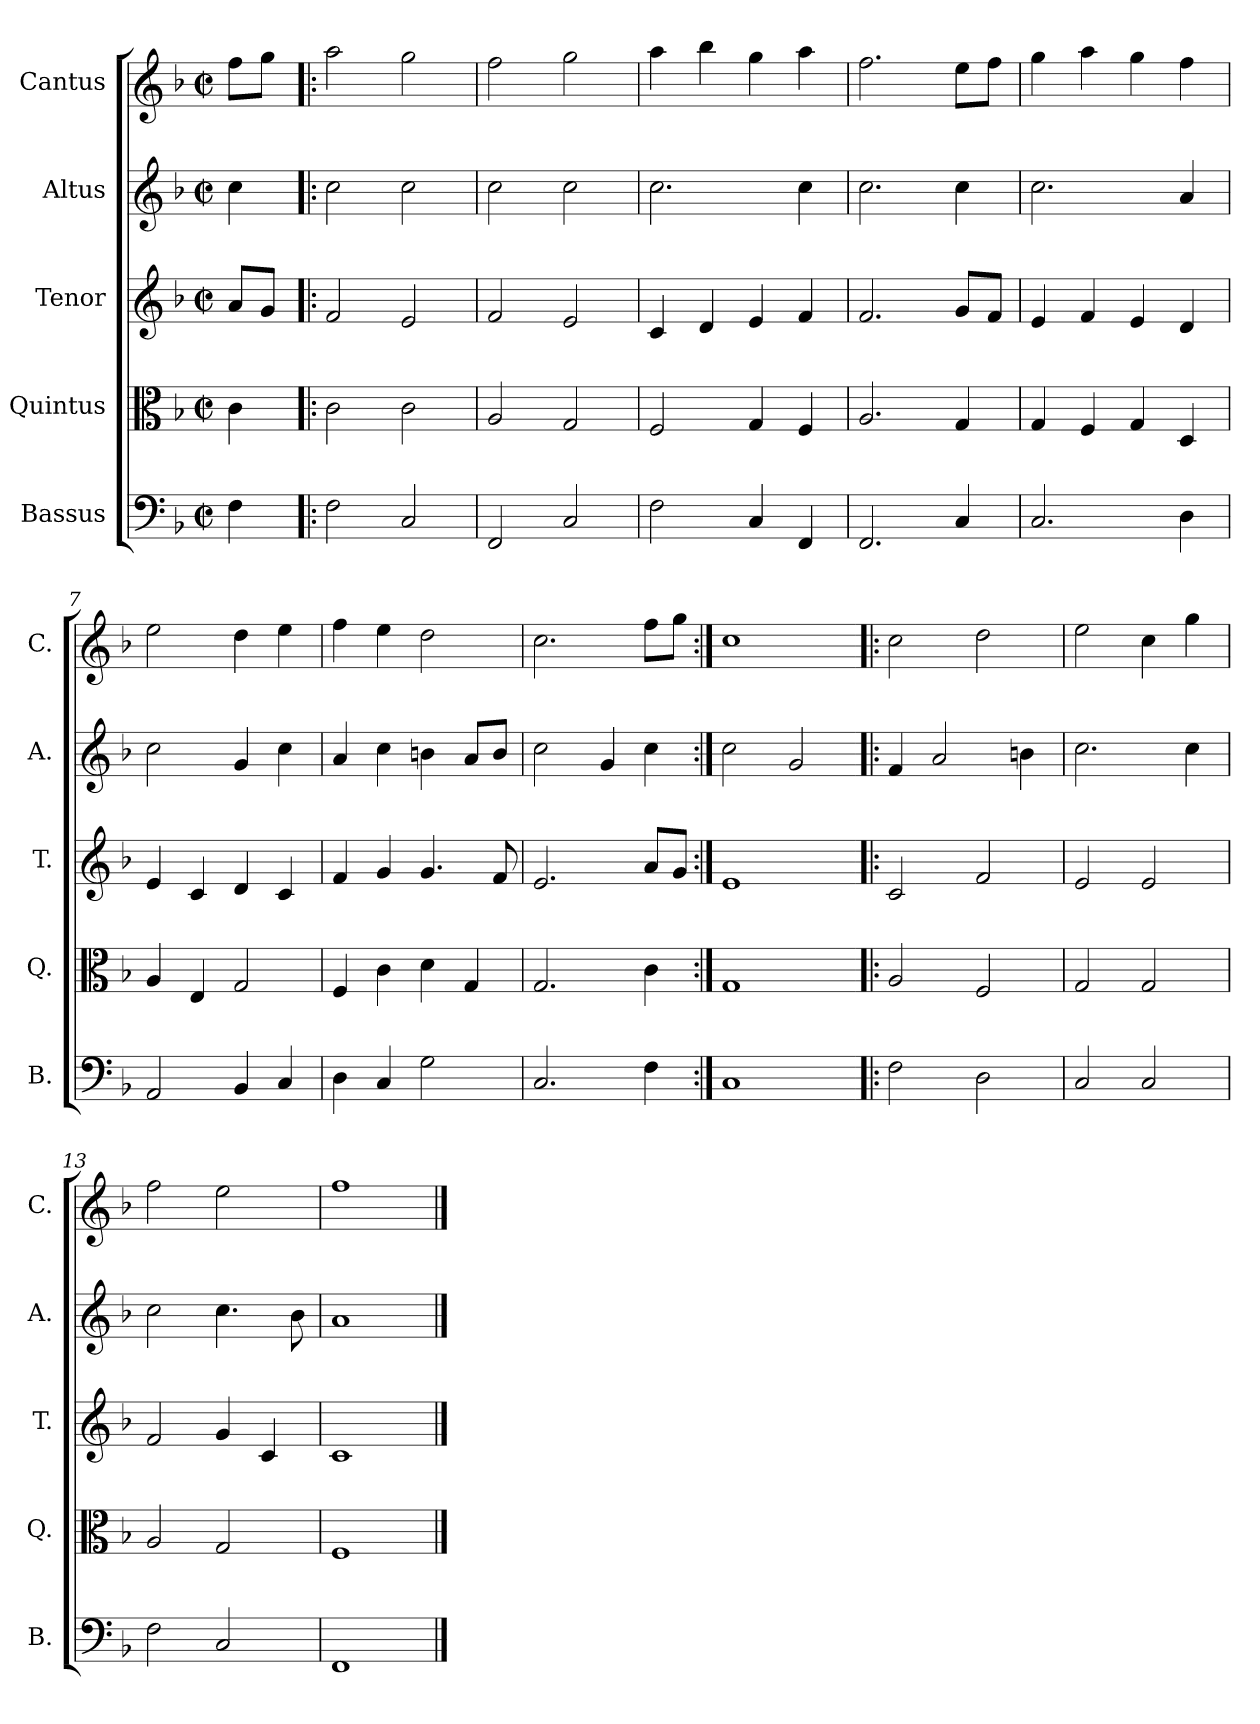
**kern	**kern	**kern	**kern	**kern
*part5	*part4	*part3	*part2	*part1
*staff5	*staff4	*staff3	*staff2	*staff1
*I"Bassus	*I"Quintus	*I"Tenor	*I"Altus	*I"Cantus
*I'B.	*I'Q.	*I'T.	*I'A.	*I'C.
*clefF4	*clefC3	*clefG2	*clefG2	*clefG2
*k[b-]	*k[b-]	*k[b-]	*k[b-]	*k[b-]
*F:	*F:	*F:	*F:	*F:
*M2/2	*M2/2	*M2/2	*M2/2	*M2/2
*met(c|)	*met(c|)	*met(c|)	*met(c|)	*met(c|)
=1	=1	=1	=1	=1
4F\	4c\	8a/L	4cc\	8ff\L
.	.	8g/J	.	8gg\J
=2!|:	=2!|:	=2!|:	=2!|:	=2!|:
2F\	2c\	2f/	2cc\	2aa\
2C/	2c\	2e/	2cc\	2gg\
=3	=3	=3	=3	=3
2FF/	2A/	2f/	2cc\	2ff\
2C/	2G/	2e/	2cc\	2gg\
=4	=4	=4	=4	=4
2F\	2F/	4c/	2.cc\	4aa\
.	.	4d/	.	4bb-\
4C/	4G/	4e/	.	4gg\
4FF/	4F/	4f/	4cc\	4aa\
=5	=5	=5	=5	=5
2.FF/	2.A/	2.f/	2.cc\	2.ff\
4C/	4G/	8g/L	4cc\	8ee\L
.	.	8f/J	.	8ff\J
=6	=6	=6	=6	=6
2.C/	4G/	4e/	2.cc\	4gg\
.	4F/	4f/	.	4aa\
.	4G/	4e/	.	4gg\
4D\	4D/	4d/	4a/	4ff\
=7	=7	=7	=7	=7
2AA/	4A/	4e/	2cc\	2ee\
.	4E/	4c/	.	.
4BB-/	2G/	4d/	4g/	4dd\
4C/	.	4c/	4cc\	4ee\
=8	=8	=8	=8	=8
4D\	4F/	4f/	4a/	4ff\
4C/	4c\	4g/	4cc\	4ee\
2G\	4d\	4.g/	4bn\	2dd\
.	4G/	.	8a/L	.
.	.	8f/	8b/J	.
=9	=9	=9	=9	=9
2.C/	2.G/	2.e/	2cc\	2.cc\
.	.	.	4g/	.
4F\	4c\	8a/L	4cc\	8ff\L
.	.	8g/J	.	8gg\J
!!LO:LB:g=z
=10:|!	=10:|!	=10:|!	=10:|!	=10:|!
1C/	1G/	1e/	2cc\	1cc\
.	.	.	2g/	.
=11!|:	=11!|:	=11!|:	=11!|:	=11!|:
2F\	2A/	2c/	4f/	2cc\
.	.	.	2a/	.
2D\	2F/	2f/	.	2dd\
.	.	.	4bn\	.
=12	=12	=12	=12	=12
2C/	2G/	2e/	2.cc\	2ee\
2C/	2G/	2e/	.	4cc\
.	.	.	4cc\	4gg\
=13	=13	=13	=13	=13
2F\	2A/	2f/	2cc\	2ff\
2C/	2G/	4g/	4.cc\	2ee\
.	.	4c/	.	.
.	.	.	8b-\	.
=14	=14	=14	=14	=14
1FF/	1F/	1c/	1a/	1ff\
==	==	==	==	==
*-	*-	*-	*-	*-
